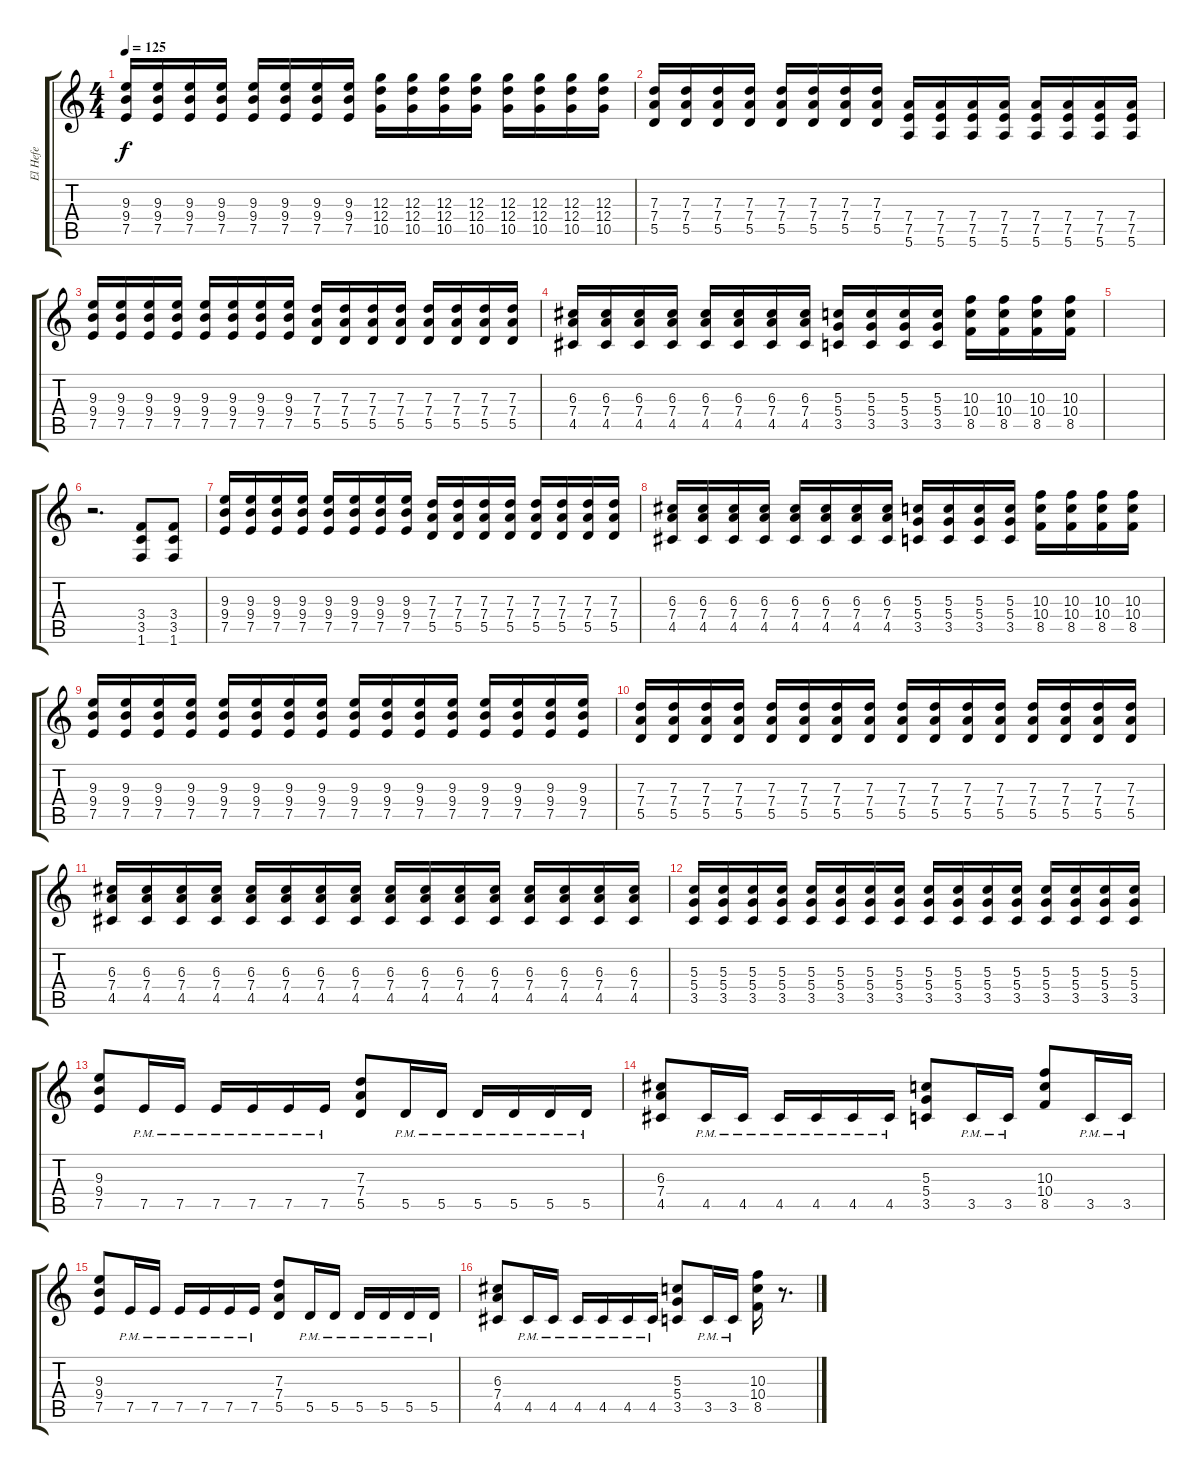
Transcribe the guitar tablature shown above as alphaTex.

\track ("El Hefe" "El Hefe") {instrument distortionguitar}
\staff {score tabs}
\tuning (E4 B3 G3 D3 A2 E2) {hide}
\ts (4 4)
\tempo 125
\clef g2
\ks c
(9.3 9.4 7.5).16{dy f} (9.3 9.4 7.5).16 (9.3 9.4 7.5).16 (9.3 9.4 7.5).16 (9.3 9.4 7.5).16 (9.3 9.4 7.5).16 (9.3 9.4 7.5).16 (9.3 9.4 7.5).16 (12.3 12.4 10.5).16 (12.3 12.4 10.5).16 (12.3 12.4 10.5).16 (12.3 12.4 10.5).16 (12.3 12.4 10.5).16 (12.3 12.4 10.5).16 (12.3 12.4 10.5).16 (12.3 12.4 10.5).16 |
(7.3 7.4 5.5).16 (7.3 7.4 5.5).16 (7.3 7.4 5.5).16 (7.3 7.4 5.5).16 (7.3 7.4 5.5).16 (7.3 7.4 5.5).16 (7.3 7.4 5.5).16 (7.3 7.4 5.5).16 (7.4 7.5 5.6).16 (7.4 7.5 5.6).16 (7.4 7.5 5.6).16 (7.4 7.5 5.6).16 (7.4 7.5 5.6).16 (7.4 7.5 5.6).16 (7.4 7.5 5.6).16 (7.4 7.5 5.6).16 |
(9.3 9.4 7.5).16 (9.3 9.4 7.5).16 (9.3 9.4 7.5).16 (9.3 9.4 7.5).16 (9.3 9.4 7.5).16 (9.3 9.4 7.5).16 (9.3 9.4 7.5).16 (9.3 9.4 7.5).16 (7.3 7.4 5.5).16 (7.3 7.4 5.5).16 (7.3 7.4 5.5).16 (7.3 7.4 5.5).16 (7.3 7.4 5.5).16 (7.3 7.4 5.5).16 (7.3 7.4 5.5).16 (7.3 7.4 5.5).16 |
(6.3 7.4 4.5).16 (6.3 7.4 4.5).16 (6.3 7.4 4.5).16 (6.3 7.4 4.5).16 (6.3 7.4 4.5).16 (6.3 7.4 4.5).16 (6.3 7.4 4.5).16 (6.3 7.4 4.5).16 (5.3 5.4 3.5).16 (5.3 5.4 3.5).16 (5.3 5.4 3.5).16 (5.3 5.4 3.5).16 (10.3 10.4 8.5).16 (10.3 10.4 8.5).16 (10.3 10.4 8.5).16 (10.3 10.4 8.5).16 |
|
r.2{d} (3.4 3.5 1.6).8 (3.4 3.5 1.6).8 |
(9.3 9.4 7.5).16 (9.3 9.4 7.5).16 (9.3 9.4 7.5).16 (9.3 9.4 7.5).16 (9.3 9.4 7.5).16 (9.3 9.4 7.5).16 (9.3 9.4 7.5).16 (9.3 9.4 7.5).16 (7.3 7.4 5.5).16 (7.3 7.4 5.5).16 (7.3 7.4 5.5).16 (7.3 7.4 5.5).16 (7.3 7.4 5.5).16 (7.3 7.4 5.5).16 (7.3 7.4 5.5).16 (7.3 7.4 5.5).16 |
(6.3 7.4 4.5).16 (6.3 7.4 4.5).16 (6.3 7.4 4.5).16 (6.3 7.4 4.5).16 (6.3 7.4 4.5).16 (6.3 7.4 4.5).16 (6.3 7.4 4.5).16 (6.3 7.4 4.5).16 (5.3 5.4 3.5).16 (5.3 5.4 3.5).16 (5.3 5.4 3.5).16 (5.3 5.4 3.5).16 (10.3 10.4 8.5).16 (10.3 10.4 8.5).16 (10.3 10.4 8.5).16 (10.3 10.4 8.5).16 |
(9.3 9.4 7.5).16 (9.3 9.4 7.5).16 (9.3 9.4 7.5).16 (9.3 9.4 7.5).16 (9.3 9.4 7.5).16 (9.3 9.4 7.5).16 (9.3 9.4 7.5).16 (9.3 9.4 7.5).16 (9.3 9.4 7.5).16 (9.3 9.4 7.5).16 (9.3 9.4 7.5).16 (9.3 9.4 7.5).16 (9.3 9.4 7.5).16 (9.3 9.4 7.5).16 (9.3 9.4 7.5).16 (9.3 9.4 7.5).16 |
(7.3 7.4 5.5).16 (7.3 7.4 5.5).16 (7.3 7.4 5.5).16 (7.3 7.4 5.5).16 (7.3 7.4 5.5).16 (7.3 7.4 5.5).16 (7.3 7.4 5.5).16 (7.3 7.4 5.5).16 (7.3 7.4 5.5).16 (7.3 7.4 5.5).16 (7.3 7.4 5.5).16 (7.3 7.4 5.5).16 (7.3 7.4 5.5).16 (7.3 7.4 5.5).16 (7.3 7.4 5.5).16 (7.3 7.4 5.5).16 |
(6.3 7.4 4.5).16 (6.3 7.4 4.5).16 (6.3 7.4 4.5).16 (6.3 7.4 4.5).16 (6.3 7.4 4.5).16 (6.3 7.4 4.5).16 (6.3 7.4 4.5).16 (6.3 7.4 4.5).16 (6.3 7.4 4.5).16 (6.3 7.4 4.5).16 (6.3 7.4 4.5).16 (6.3 7.4 4.5).16 (6.3 7.4 4.5).16 (6.3 7.4 4.5).16 (6.3 7.4 4.5).16 (6.3 7.4 4.5).16 |
(5.3 5.4 3.5).16 (5.3 5.4 3.5).16 (5.3 5.4 3.5).16 (5.3 5.4 3.5).16 (5.3 5.4 3.5).16 (5.3 5.4 3.5).16 (5.3 5.4 3.5).16 (5.3 5.4 3.5).16 (5.3 5.4 3.5).16 (5.3 5.4 3.5).16 (5.3 5.4 3.5).16 (5.3 5.4 3.5).16 (5.3 5.4 3.5).16 (5.3 5.4 3.5).16 (5.3 5.4 3.5).16 (5.3 5.4 3.5).16 |
(9.3 9.4 7.5).8 7.5{pm}.16 7.5{pm}.16 7.5{pm}.16 7.5{pm}.16 7.5{pm}.16 7.5{pm}.16 (7.3 7.4 5.5).8 5.5{pm}.16 5.5{pm}.16 5.5{pm}.16 5.5{pm}.16 5.5{pm}.16 5.5{pm}.16 |
(6.3 7.4 4.5).8 4.5{pm}.16 4.5{pm}.16 4.5{pm}.16 4.5{pm}.16 4.5{pm}.16 4.5{pm}.16 (5.3 5.4 3.5).8 3.5{pm}.16 3.5{pm}.16 (10.3 10.4 8.5).8 3.5{pm}.16 3.5{pm}.16 |
(9.3 9.4 7.5).8 7.5{pm}.16 7.5{pm}.16 7.5{pm}.16 7.5{pm}.16 7.5{pm}.16 7.5{pm}.16 (7.3 7.4 5.5).8 5.5{pm}.16 5.5{pm}.16 5.5{pm}.16 5.5{pm}.16 5.5{pm}.16 5.5{pm}.16 |
(6.3 7.4 4.5).8 4.5{pm}.16 4.5{pm}.16 4.5{pm}.16 4.5{pm}.16 4.5{pm}.16 4.5{pm}.16 (5.3 5.4 3.5).8 3.5{pm}.16 3.5{pm}.16 (10.3 10.4 8.5).16 r.8{d}
